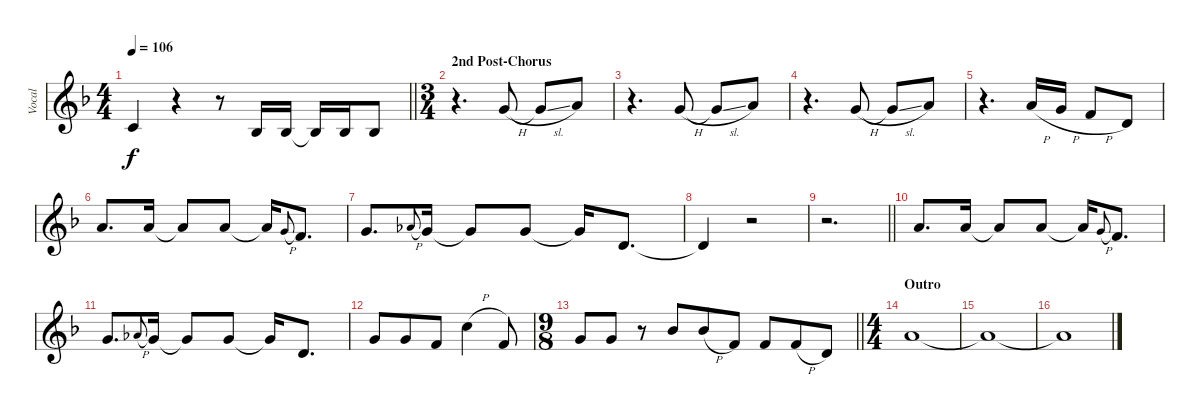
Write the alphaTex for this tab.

\track ("Vocal" "Vocal") {instrument lead2sawtooth}
\staff {score}
\tuning (E4 B3 G3 D3 A2 E2) {hide}
\ts (4 4)
\tempo 106
\clef g2
\barLineRight lightlight
\ks dminor
1.2{t}.4{dy f} r.4 r.8 3.3.16 3.3.16 3.3{t}.16 3.3.16 3.3.8 |
\ts (3 4)
\section ("" "2nd Post-Chorus")
r.4{d} 3.1{h}.8 3.1{sl t}.8 5.1.8 |
r.4{d} 3.1{h}.8 3.1{sl t}.8 5.1.8 |
r.4{d} 3.1{h}.8 3.1{sl t}.8 5.1.8 |
r.4{d} 10.2{h}.16 8.2{h}.16 6.2{h}.8 3.2.8 |
5.1.8{d} 5.1.16 5.1{t}.8 5.1.8 5.1{t}.16 3.1{h}.8{gr onbeat} 1.1.8{d} |
3.1.8{d} 4.1{h}.8{gr onbeat} 3.1.16 3.1{t}.8 3.1.8 3.1{t}.16 3.2.8{d} |
3.2{t}.4 r.2 |
\barLineRight lightlight
r.2{d} |
5.1.8{d} 5.1.16 5.1{t}.8 5.1.8 5.1{t}.16 3.1{h}.8{gr onbeat} 1.1.8{d} |
3.1.8{d} 4.1{h}.8{gr onbeat} 3.1.16 3.1{t}.8 3.1.8 3.1{t}.16 3.2.8{d} |
3.1.8 3.1.8{beam merge} 1.1.8 8.1{h}.4 1.1.8 |
\ts (9 8)
\barLineRight lightlight
3.1.8 3.1.8 r.8 6.1.8 6.1{h}.8 1.1.8 6.2.8 6.2{h}.8 3.2.8 |
\ts (4 4)
\section ("" "Outro")
\ks f
5.1.1 |
5.1{t}.1 |
5.1{t}.1
